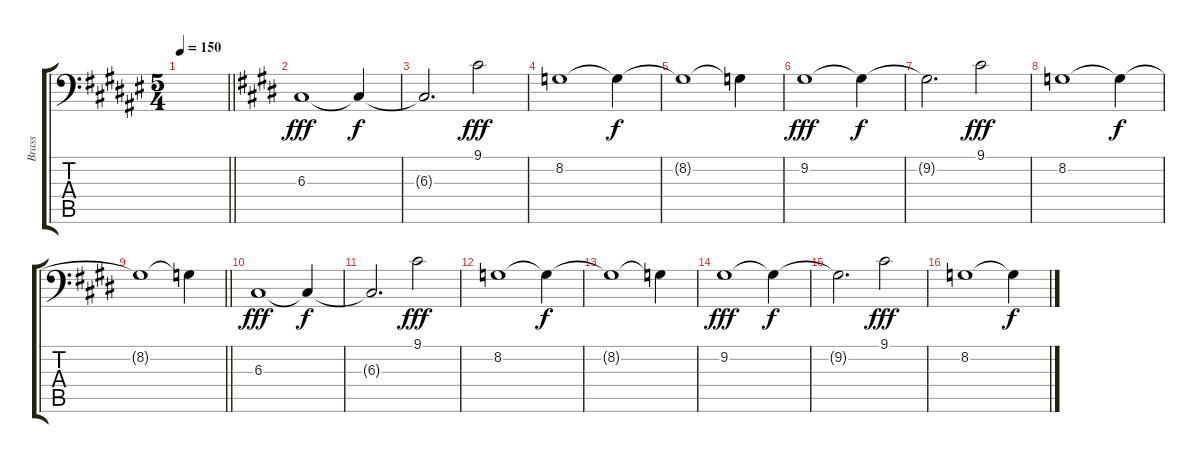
\track ("Brass" "Brass") {instrument frenchhorn}
\staff {score tabs}
\tuning (E3 B2 G2 D2 A1 E1) {hide}
\ts (5 4)
\tempo 150
\clef f4
\barLineRight lightlight
\ks d#minor
|
\section ("" "")
\ks c#minor
6.3.1{dy fff} 6.3{t}.4{dy f} |
6.3{t}.2{d} 9.1.2{dy fff} |
8.2.1 8.2{t}.4{dy f} |
8.2{t}.1 8.2{t}.4 |
9.2.1{dy fff} 9.2{t}.4{dy f} |
9.2{t}.2{d} 9.1.2{dy fff} |
8.2.1 8.2{t}.4{dy f} |
\barLineRight lightlight
8.2{t}.1 8.2{t}.4 |
\section ("" "")
6.3.1{dy fff} 6.3{t}.4{dy f} |
6.3{t}.2{d} 9.1.2{dy fff} |
8.2.1 8.2{t}.4{dy f} |
8.2{t}.1 8.2{t}.4 |
9.2.1{dy fff} 9.2{t}.4{dy f} |
9.2{t}.2{d} 9.1.2{dy fff} |
8.2.1 8.2{t}.4{dy f}
